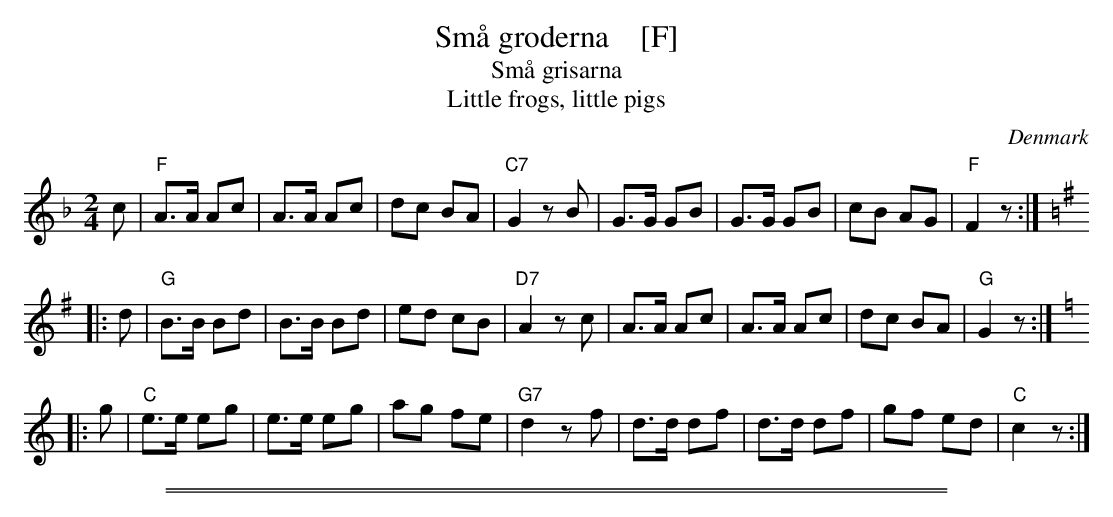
X:1
T: Sm\aa groderna    [F]
T: Sm\aa grisarna
T: Little frogs, little pigs
O: Denmark
M: 2/4
L: 1/8
K: F
   c | "F"A>A Ac | A>A Ac | dc BA | "C7"G2 zB | G>G GB | G>G GB | cB AG | "F"F2 z :|
K: G
|: d | "G"B>B Bd | B>B Bd | ed cB | "D7"A2 zc | A>A Ac | A>A Ac | dc BA | "G"G2 z :|
K: C
|: g | "C"e>e eg | e>e eg | ag fe | "G7"d2 zf | d>d df | d>d df | gf ed | "C"c2 z :|
